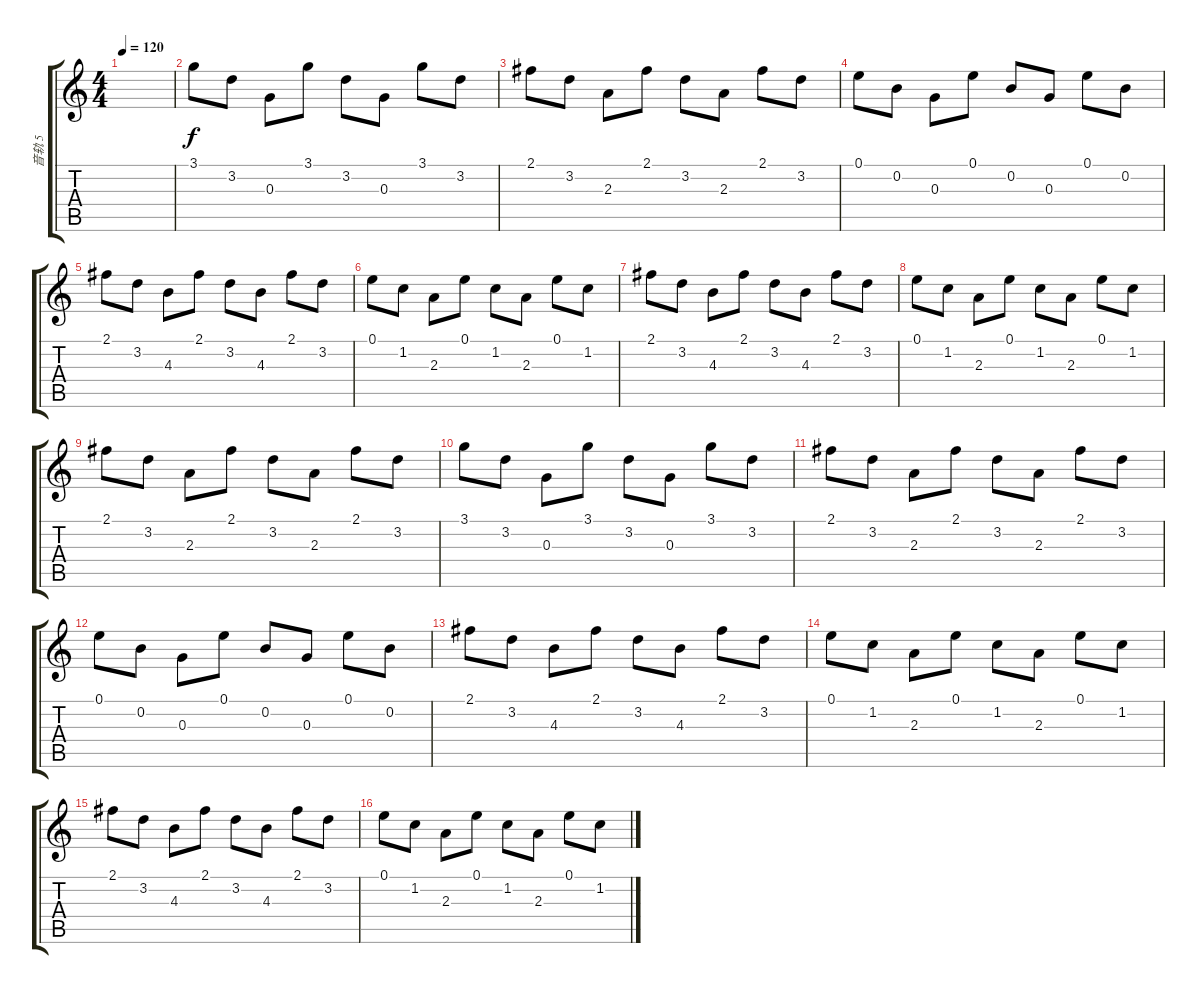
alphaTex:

\track ("音轨 5" "音轨 5") {instrument electricguitarclean}
\staff {score tabs}
\tuning (E4 B3 G3 D3 A2 E2) {hide}
\ts (4 4)
\tempo 120
\clef g2
\ks c
|
3.1.8 3.2.8 0.3.8 3.1.8 3.2.8 0.3.8 3.1.8 3.2.8 |
2.1.8 3.2.8 2.3.8 2.1.8 3.2.8 2.3.8 2.1.8 3.2.8 |
0.1.8 0.2.8 0.3.8 0.1.8 0.2.8 0.3.8 0.1.8 0.2.8 |
2.1.8 3.2.8 4.3.8 2.1.8 3.2.8 4.3.8 2.1.8 3.2.8 |
0.1.8 1.2.8 2.3.8 0.1.8 1.2.8 2.3.8 0.1.8 1.2.8 |
2.1.8 3.2.8 4.3.8 2.1.8 3.2.8 4.3.8 2.1.8 3.2.8 |
0.1.8 1.2.8 2.3.8 0.1.8 1.2.8 2.3.8 0.1.8 1.2.8 |
2.1.8 3.2.8 2.3.8 2.1.8 3.2.8 2.3.8 2.1.8 3.2.8 |
3.1.8 3.2.8 0.3.8 3.1.8 3.2.8 0.3.8 3.1.8 3.2.8 |
2.1.8 3.2.8 2.3.8 2.1.8 3.2.8 2.3.8 2.1.8 3.2.8 |
0.1.8 0.2.8 0.3.8 0.1.8 0.2.8 0.3.8 0.1.8 0.2.8 |
2.1.8 3.2.8 4.3.8 2.1.8 3.2.8 4.3.8 2.1.8 3.2.8 |
0.1.8 1.2.8 2.3.8 0.1.8 1.2.8 2.3.8 0.1.8 1.2.8 |
2.1.8 3.2.8 4.3.8 2.1.8 3.2.8 4.3.8 2.1.8 3.2.8 |
0.1.8 1.2.8 2.3.8 0.1.8 1.2.8 2.3.8 0.1.8 1.2.8
